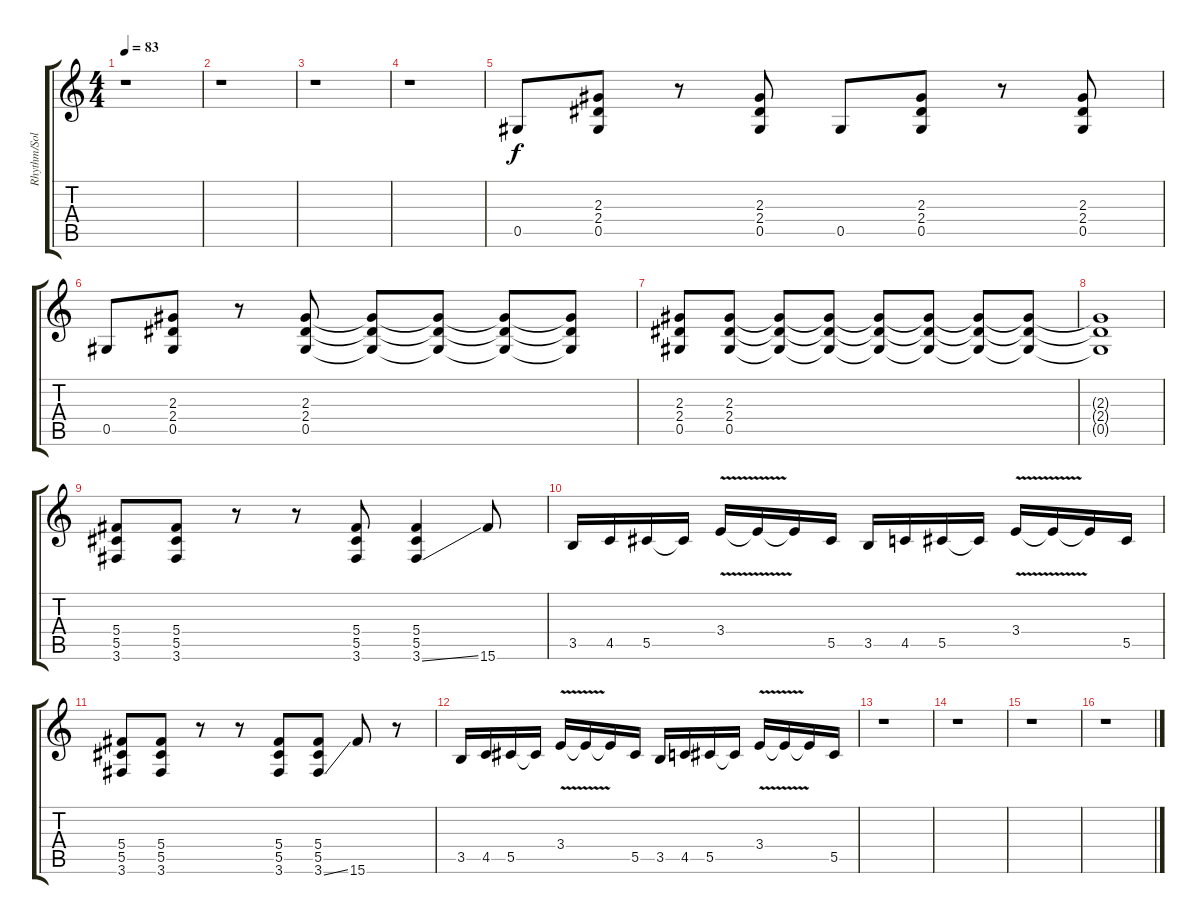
\track ("Rhythm/Solo" "Rhythm/Sol") {instrument distortionguitar}
\staff {score tabs}
\tuning (Eb4 Bb3 Gb3 Db3 Ab2 Eb2) {hide}
\ts (4 4)
\tempo 83
\clef g2
\ks c
r.1{dy f} |
r.1 |
r.1 |
r.1 |
0.5.8 (2.3 2.4 0.5).8 r.8 (2.3 2.4 0.5).8 0.5.8 (2.3 2.4 0.5).8 r.8 (2.3 2.4 0.5).8 |
0.5.8 (2.3 2.4 0.5).8 r.8 (2.3 2.4 0.5).8 (2.3{t} 2.4{t} 0.5{t}).8 (2.3{t} 2.4{t} 0.5{t}).8 (2.3{t} 2.4{t} 0.5{t}).8 (2.3{t} 2.4{t} 0.5{t}).8 |
(2.3 2.4 0.5).8 (2.3 2.4 0.5).8 (2.3{t} 2.4{t} 0.5{t}).8 (2.3{t} 2.4{t} 0.5{t}).8 (2.3{t} 2.4{t} 0.5{t}).8 (2.3{t} 2.4{t} 0.5{t}).8 (2.3{t} 2.4{t} 0.5{t}).8 (2.3{t} 2.4{t} 0.5{t}).8 |
(2.3{t} 2.4{t} 0.5{t}).1 |
(5.4 5.5 3.6).8 (5.4 5.5 3.6).8 r.8 r.8 (5.4 5.5 3.6).8 (5.4 5.5 3.6{ss}).4 15.6.8 |
3.5.16 4.5.16 5.5.16 5.5{t}.16 3.4{v}.16 3.4{t}.16 3.4{t}.16 5.5.16 3.5.16 4.5.16 5.5.16 5.5{t}.16 3.4{v}.16 3.4{t}.16 3.4{t}.16 5.5.16 |
(5.4 5.5 3.6).8 (5.4 5.5 3.6).8 r.8 r.8 (5.4 5.5 3.6).8 (5.4 5.5 3.6{ss}).8 15.6.8 r.8 |
3.5.16 4.5.16 5.5.16 5.5{t}.16 3.4{v}.16 3.4{t}.16 3.4{t}.16 5.5.16 3.5.16 4.5.16 5.5.16 5.5{t}.16 3.4{v}.16 3.4{t}.16 3.4{t}.16 5.5.16 |
r.1 |
r.1 |
r.1 |
r.1
